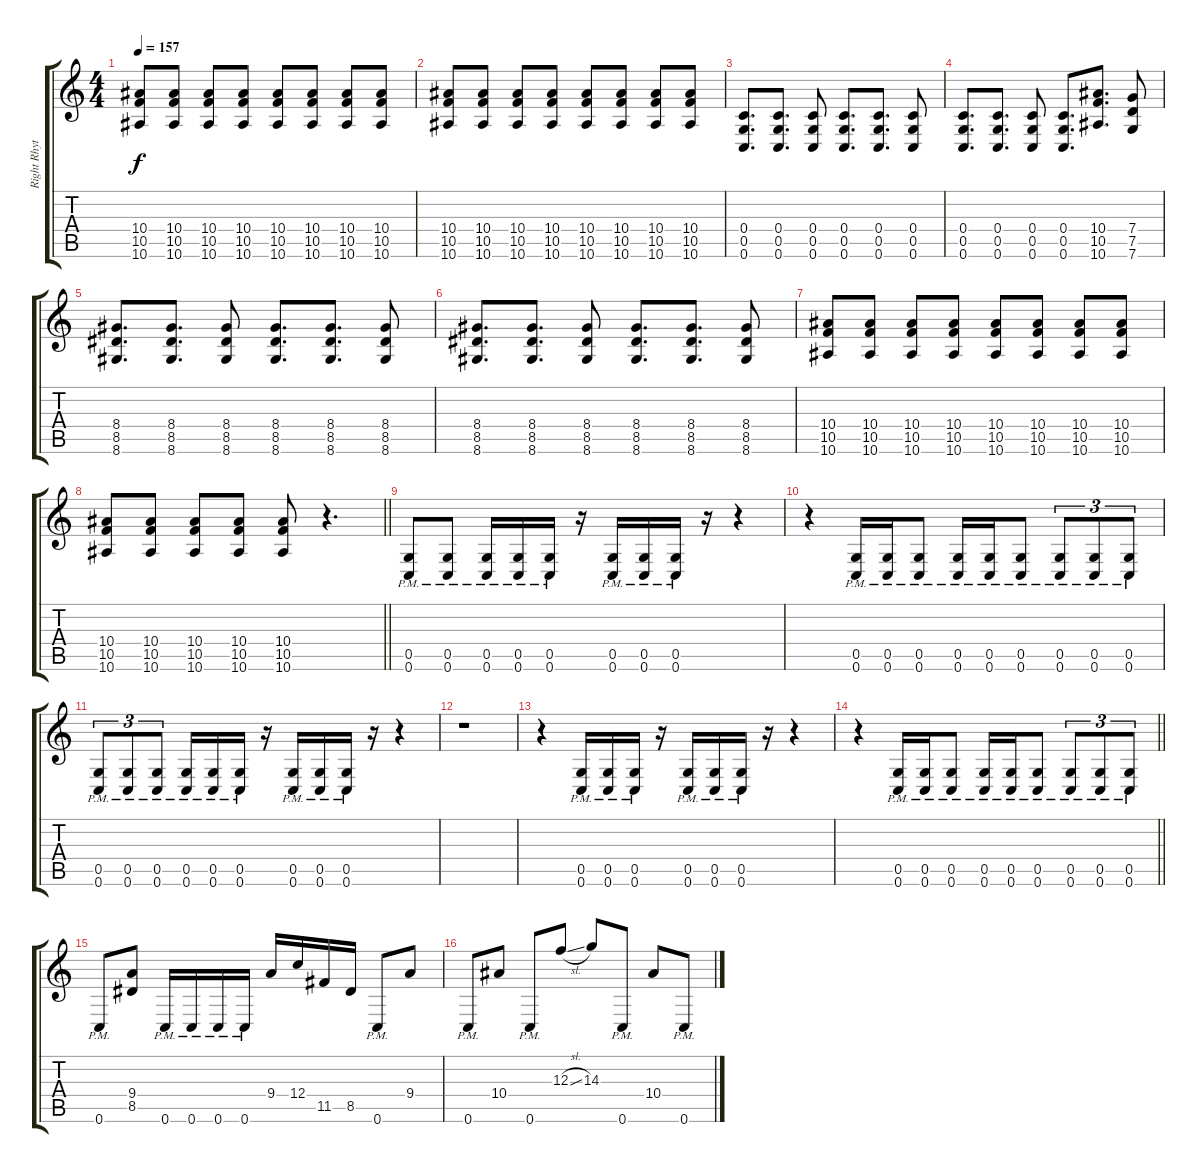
\track ("Right Rhythm" "Right Rhyt") {instrument distortionguitar}
\staff {score tabs}
\tuning (D4 A3 F3 C3 G2 C2) {hide}
\ts (4 4)
\tempo 157
\clef g2
\ks c
(10.4 10.5 10.6).8{dy f} (10.4 10.5 10.6).8 (10.4 10.5 10.6).8 (10.4 10.5 10.6).8 (10.4 10.5 10.6).8 (10.4 10.5 10.6).8 (10.4 10.5 10.6).8 (10.4 10.5 10.6).8 |
(10.4 10.5 10.6).8 (10.4 10.5 10.6).8 (10.4 10.5 10.6).8 (10.4 10.5 10.6).8 (10.4 10.5 10.6).8 (10.4 10.5 10.6).8 (10.4 10.5 10.6).8 (10.4 10.5 10.6).8 |
(0.4 0.5 0.6).8{d} (0.4 0.5 0.6).8{d} (0.4 0.5 0.6).8 (0.4 0.5 0.6).8{d} (0.4 0.5 0.6).8{d} (0.4 0.5 0.6).8 |
(0.4 0.5 0.6).8{d} (0.4 0.5 0.6).8{d} (0.4 0.5 0.6).8 (0.4 0.5 0.6).8{d} (10.4 10.5 10.6).8{d} (7.4 7.5 7.6).8 |
(8.4 8.5 8.6).8{d} (8.4 8.5 8.6).8{d} (8.4 8.5 8.6).8 (8.4 8.5 8.6).8{d} (8.4 8.5 8.6).8{d} (8.4 8.5 8.6).8 |
(8.4 8.5 8.6).8{d} (8.4 8.5 8.6).8{d} (8.4 8.5 8.6).8 (8.4 8.5 8.6).8{d} (8.4 8.5 8.6).8{d} (8.4 8.5 8.6).8 |
(10.4 10.5 10.6).8 (10.4 10.5 10.6).8 (10.4 10.5 10.6).8 (10.4 10.5 10.6).8 (10.4 10.5 10.6).8 (10.4 10.5 10.6).8 (10.4 10.5 10.6).8 (10.4 10.5 10.6).8 |
\barLineRight lightlight
(10.4 10.5 10.6).8 (10.4 10.5 10.6).8 (10.4 10.5 10.6).8 (10.4 10.5 10.6).8 (10.4 10.5 10.6).8 r.4{d} |
\section ("" "")
(0.5{pm} 0.6{pm}).8 (0.5{pm} 0.6{pm}).8 (0.5{pm} 0.6{pm}).16 (0.5{pm} 0.6{pm}).16 (0.5{pm} 0.6{pm}).16 r.16 (0.5{pm} 0.6{pm}).16 (0.5{pm} 0.6{pm}).16 (0.5{pm} 0.6{pm}).16 r.16 r.4 |
r.4 (0.5{pm} 0.6{pm}).16 (0.5{pm} 0.6{pm}).16 (0.5{pm} 0.6{pm}).8 (0.5{pm} 0.6{pm}).16 (0.5{pm} 0.6{pm}).16 (0.5{pm} 0.6{pm}).8 (0.5{pm} 0.6{pm}).8{tu (3 2)} (0.5{pm} 0.6{pm}).8{tu (3 2)} (0.5{pm} 0.6{pm}).8{tu (3 2)} |
(0.5{pm} 0.6{pm}).8{tu (3 2)} (0.5{pm} 0.6{pm}).8{tu (3 2)} (0.5{pm} 0.6{pm}).8{tu (3 2)} (0.5{pm} 0.6{pm}).16 (0.5{pm} 0.6{pm}).16 (0.5{pm} 0.6{pm}).16 r.16 (0.5{pm} 0.6{pm}).16 (0.5{pm} 0.6{pm}).16 (0.5{pm} 0.6{pm}).16 r.16 r.4 |
r.1 |
r.4 (0.5{pm} 0.6{pm}).16 (0.5{pm} 0.6{pm}).16 (0.5{pm} 0.6{pm}).16 r.16 (0.5{pm} 0.6{pm}).16 (0.5{pm} 0.6{pm}).16 (0.5{pm} 0.6{pm}).16 r.16 r.4 |
\barLineRight lightlight
r.4 (0.5{pm} 0.6{pm}).16 (0.5{pm} 0.6{pm}).16 (0.5{pm} 0.6{pm}).8 (0.5{pm} 0.6{pm}).16 (0.5{pm} 0.6{pm}).16 (0.5{pm} 0.6{pm}).8 (0.5{pm} 0.6{pm}).8{tu (3 2)} (0.5{pm} 0.6{pm}).8{tu (3 2)} (0.5{pm} 0.6{pm}).8{tu (3 2)} |
\section ("" "")
0.6{pm}.8 (9.4 8.5).8 0.6{pm}.16 0.6{pm}.16 0.6{pm}.16 0.6{pm}.16 9.4.16 12.4.16 11.5.16 8.5.16 0.6{pm}.8 9.4.8 |
0.6{pm}.8 10.4.8 0.6{pm}.8 12.3{sl}.8 14.3.8 0.6{pm}.8 10.4.8 0.6{pm}.8
